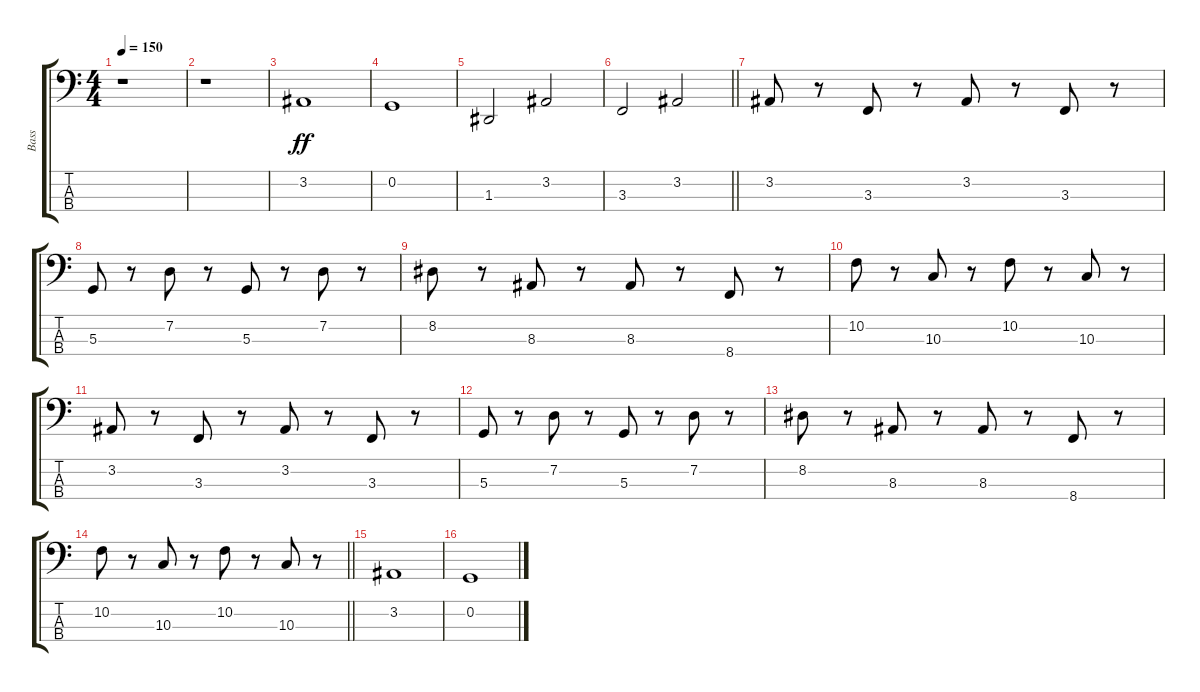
\track ("Bass" "Bass") {instrument acousticbass}
\staff {score tabs}
\tuning (C2 G1 D1 A0) {hide}
\ts (4 4)
\tempo 150
\clef f4
\ks c
r.1{dy ff instrument acousticbass} |
r.1 |
3.2.1{instrument slapbass2} |
0.2.1 |
1.3.2 3.2.2 |
\barLineRight lightlight
3.3.2 3.2.2 |
3.2.8{instrument acousticbass} r.8 3.3.8 r.8 3.2.8 r.8 3.3.8 r.8 |
5.3.8 r.8 7.2.8 r.8 5.3.8 r.8 7.2.8 r.8 |
8.2.8 r.8 8.3.8 r.8 8.3.8 r.8 8.4.8 r.8 |
10.2.8 r.8 10.3.8 r.8 10.2.8 r.8 10.3.8 r.8 |
3.2.8 r.8 3.3.8 r.8 3.2.8 r.8 3.3.8 r.8 |
5.3.8 r.8 7.2.8 r.8 5.3.8 r.8 7.2.8 r.8 |
8.2.8 r.8 8.3.8 r.8 8.3.8 r.8 8.4.8 r.8 |
\barLineRight lightlight
10.2.8 r.8 10.3.8 r.8 10.2.8 r.8 10.3.8 r.8 |
3.2.1{instrument slapbass2} |
0.2.1
